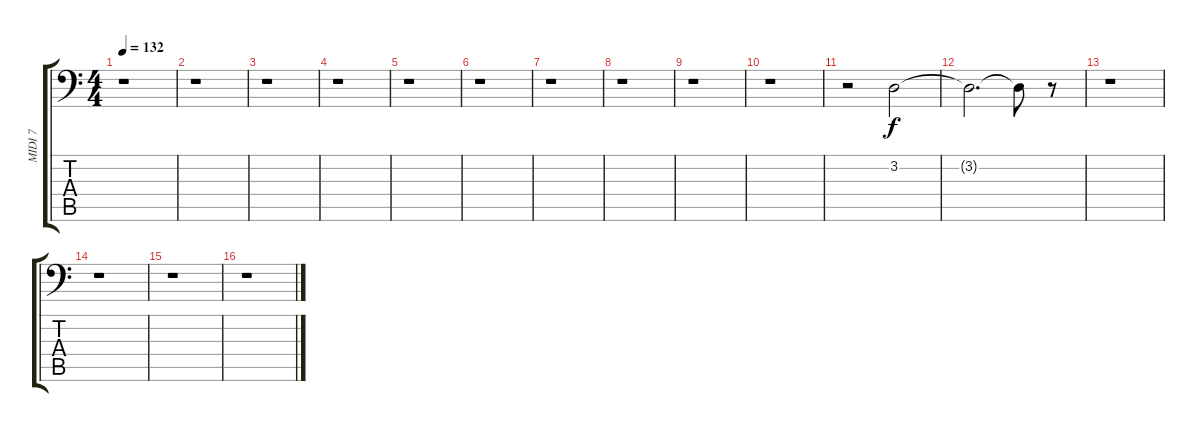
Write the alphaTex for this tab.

\track ("MIDI 7" "MIDI 7") {solo instrument stringensemble1}
\staff {score tabs}
\tuning (E3 B2 G2 D2 A1 E1) {hide}
\ts (4 4)
\tempo 132
\clef f4
\ks c
r.1{dy f} |
r.1 |
r.1 |
r.1 |
r.1 |
r.1 |
r.1 |
r.1 |
r.1 |
r.1 |
r.2 3.2.2 |
3.2{t}.2{d} 3.2{t}.8 r.8 |
r.1 |
r.1 |
r.1 |
r.1
